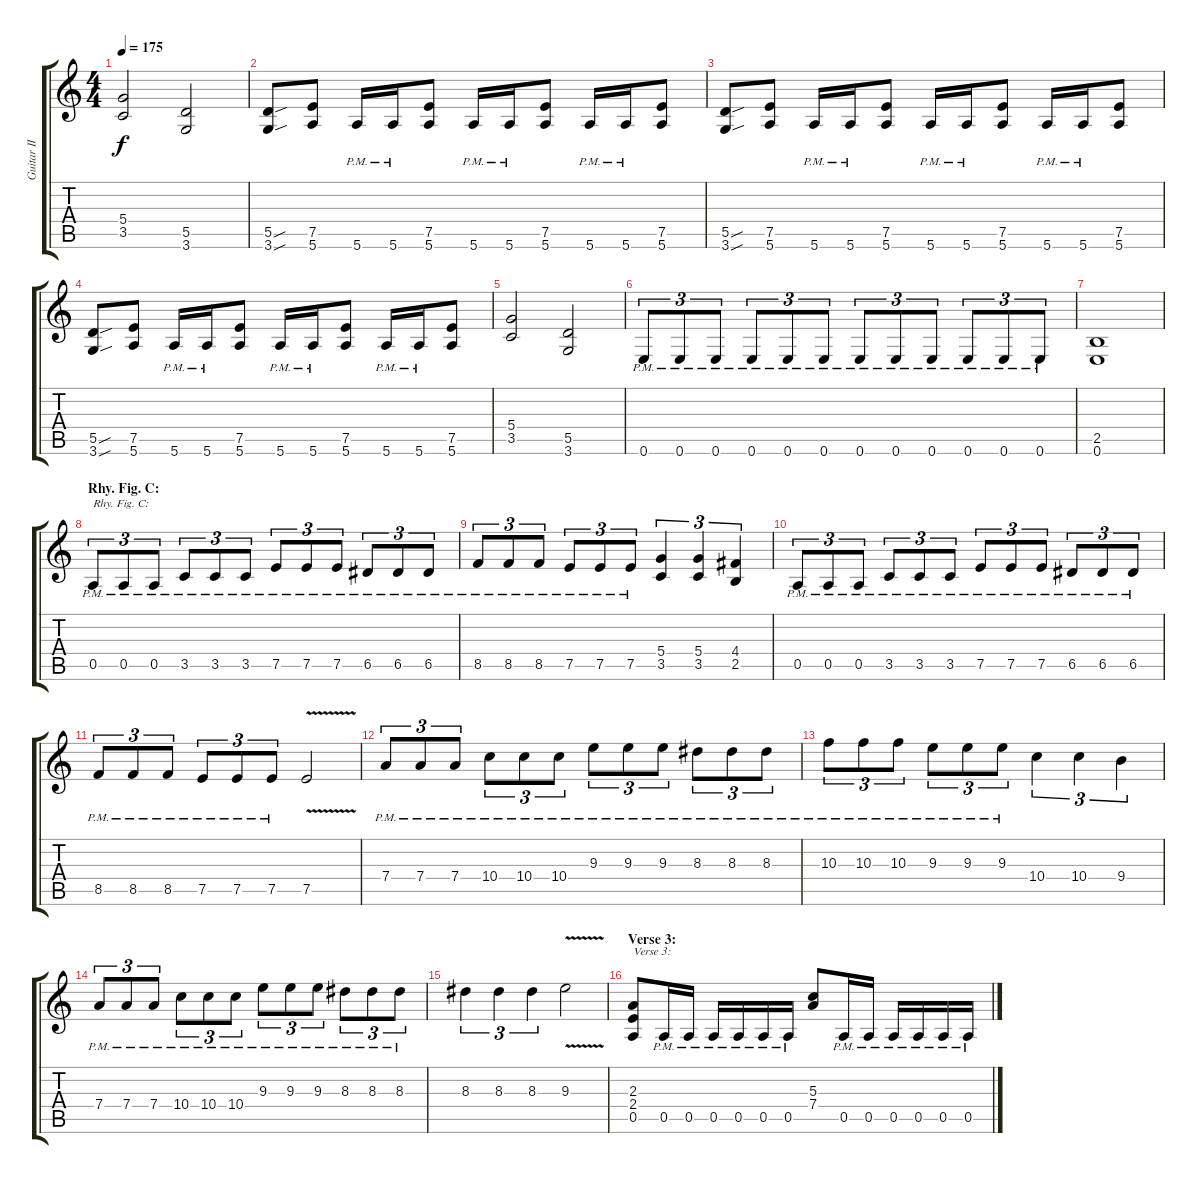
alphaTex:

\track ("Guitar II" "Guitar II") {instrument distortionguitar}
\staff {score tabs}
\tuning (E4 B3 G3 D3 A2 E2) {hide}
\ts (4 4)
\tempo 175
\clef g2
\ks c
(5.4 3.5).2{dy f} (5.5 3.6).2 |
(5.5{sou} 3.6{sou}).8 (7.5 5.6).8 5.6{pm}.16 5.6{pm}.16 (7.5 5.6).8 5.6{pm}.16 5.6{pm}.16 (7.5 5.6).8 5.6{pm}.16 5.6{pm}.16 (7.5 5.6).8 |
(5.5{sou} 3.6{sou}).8 (7.5 5.6).8 5.6{pm}.16 5.6{pm}.16 (7.5 5.6).8 5.6{pm}.16 5.6{pm}.16 (7.5 5.6).8 5.6{pm}.16 5.6{pm}.16 (7.5 5.6).8 |
(5.5{sou} 3.6{sou}).8 (7.5 5.6).8 5.6{pm}.16 5.6{pm}.16 (7.5 5.6).8 5.6{pm}.16 5.6{pm}.16 (7.5 5.6).8 5.6{pm}.16 5.6{pm}.16 (7.5 5.6).8 |
(5.4 3.5).2 (5.5 3.6).2 |
0.6{pm}.8{tu (3 2)} 0.6{pm}.8{tu (3 2)} 0.6{pm}.8{tu (3 2)} 0.6{pm}.8{tu (3 2)} 0.6{pm}.8{tu (3 2)} 0.6{pm}.8{tu (3 2)} 0.6{pm}.8{tu (3 2)} 0.6{pm}.8{tu (3 2)} 0.6{pm}.8{tu (3 2)} 0.6{pm}.8{tu (3 2)} 0.6{pm}.8{tu (3 2)} 0.6{pm}.8{tu (3 2)} |
(2.5 0.6).1 |
\section ("" "Rhy. Fig. C:")
0.5{pm}.8{tu (3 2) txt "Rhy. Fig. C:"} 0.5{pm}.8{tu (3 2)} 0.5{pm}.8{tu (3 2)} 3.5{pm}.8{tu (3 2)} 3.5{pm}.8{tu (3 2)} 3.5{pm}.8{tu (3 2)} 7.5{pm}.8{tu (3 2)} 7.5{pm}.8{tu (3 2)} 7.5{pm}.8{tu (3 2)} 6.5{pm}.8{tu (3 2)} 6.5{pm}.8{tu (3 2)} 6.5{pm}.8{tu (3 2)} |
8.5{pm}.8{tu (3 2)} 8.5{pm}.8{tu (3 2)} 8.5{pm}.8{tu (3 2)} 7.5{pm}.8{tu (3 2)} 7.5{pm}.8{tu (3 2)} 7.5{pm}.8{tu (3 2)} (5.4 3.5).4{tu (3 2)} (5.4 3.5).4{tu (3 2)} (4.4 2.5).4{tu (3 2)} |
0.5{pm}.8{tu (3 2)} 0.5{pm}.8{tu (3 2)} 0.5{pm}.8{tu (3 2)} 3.5{pm}.8{tu (3 2)} 3.5{pm}.8{tu (3 2)} 3.5{pm}.8{tu (3 2)} 7.5{pm}.8{tu (3 2)} 7.5{pm}.8{tu (3 2)} 7.5{pm}.8{tu (3 2)} 6.5{pm}.8{tu (3 2)} 6.5{pm}.8{tu (3 2)} 6.5{pm}.8{tu (3 2)} |
8.5{pm}.8{tu (3 2)} 8.5{pm}.8{tu (3 2)} 8.5{pm}.8{tu (3 2)} 7.5{pm}.8{tu (3 2)} 7.5{pm}.8{tu (3 2)} 7.5{pm}.8{tu (3 2)} 7.5{v}.2 |
7.4{pm}.8{tu (3 2)} 7.4{pm}.8{tu (3 2)} 7.4{pm}.8{tu (3 2)} 10.4{pm}.8{tu (3 2)} 10.4{pm}.8{tu (3 2)} 10.4{pm}.8{tu (3 2)} 9.3{pm}.8{tu (3 2)} 9.3{pm}.8{tu (3 2)} 9.3{pm}.8{tu (3 2)} 8.3{pm}.8{tu (3 2)} 8.3{pm}.8{tu (3 2)} 8.3{pm}.8{tu (3 2)} |
10.3{pm}.8{tu (3 2)} 10.3{pm}.8{tu (3 2)} 10.3{pm}.8{tu (3 2)} 9.3{pm}.8{tu (3 2)} 9.3{pm}.8{tu (3 2)} 9.3{pm}.8{tu (3 2)} 10.4.4{tu (3 2)} 10.4.4{tu (3 2)} 9.4.4{tu (3 2)} |
7.4{pm}.8{tu (3 2)} 7.4{pm}.8{tu (3 2)} 7.4{pm}.8{tu (3 2)} 10.4{pm}.8{tu (3 2)} 10.4{pm}.8{tu (3 2)} 10.4{pm}.8{tu (3 2)} 9.3{pm}.8{tu (3 2)} 9.3{pm}.8{tu (3 2)} 9.3{pm}.8{tu (3 2)} 8.3{pm}.8{tu (3 2)} 8.3{pm}.8{tu (3 2)} 8.3{pm}.8{tu (3 2)} |
8.3.4{tu (3 2)} 8.3.4{tu (3 2)} 8.3.4{tu (3 2)} 9.3{v}.2 |
\section ("" "Verse 3:")
(2.3 2.4 0.5).8{txt "Verse 3:"} 0.5{pm}.16 0.5{pm}.16 0.5{pm}.16 0.5{pm}.16 0.5{pm}.16 0.5{pm}.16 (5.3 7.4).8 0.5{pm}.16 0.5{pm}.16 0.5{pm}.16 0.5{pm}.16 0.5{pm}.16 0.5{pm}.16
